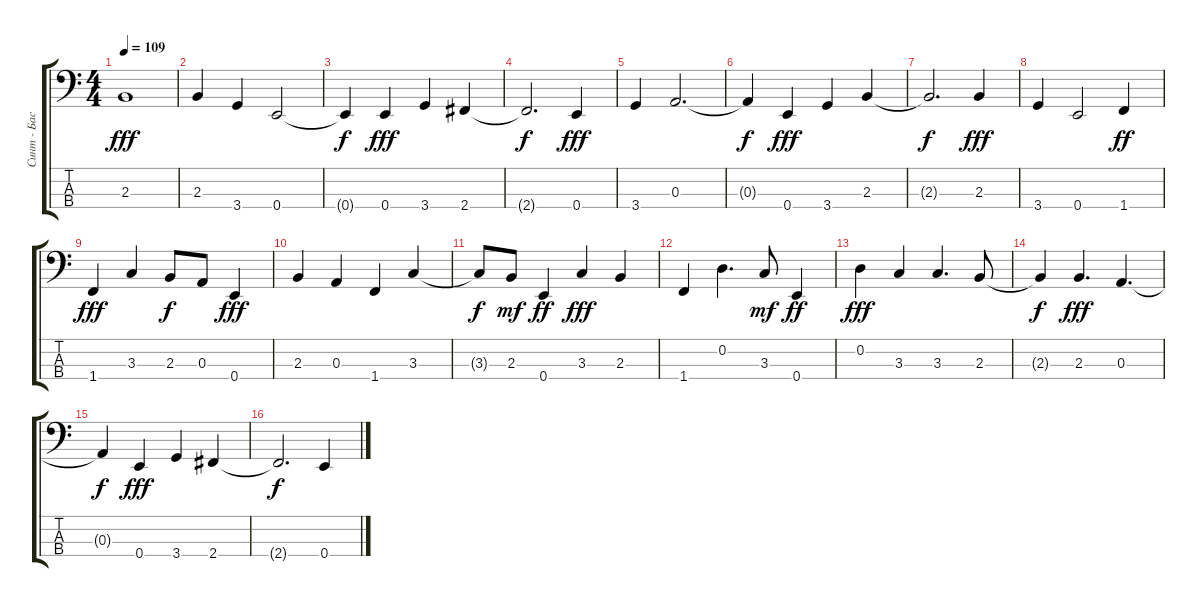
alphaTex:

\track ("Синт - Бас" "Синт - Бас") {instrument synthbass1}
\staff {score tabs}
\tuning (G2 D2 A1 E1) {hide}
\ts (4 4)
\tempo 109
\clef f4
\ks c
2.3.1{dy fff} |
2.3.4 3.4.4 0.4.2 |
0.4{t}.4{dy f} 0.4.4{dy fff} 3.4.4 2.4.4 |
2.4{t}.2{d dy f} 0.4.4{dy fff} |
3.4.4 0.3.2{d} |
0.3{t}.4{dy f} 0.4.4{dy fff} 3.4.4 2.3.4 |
2.3{t}.2{d dy f} 2.3.4{dy fff} |
3.4.4 0.4.2 1.4.4{dy ff} |
1.4.4{dy fff} 3.3.4 2.3.8{dy f} 0.3.8 0.4.4{dy fff} |
2.3.4 0.3.4 1.4.4 3.3.4 |
3.3{t}.8{dy f} 2.3.8{dy mf} 0.4.4{dy ff} 3.3.4{dy fff} 2.3.4 |
1.4.4 0.2.4{d} 3.3.8{dy mf} 0.4.4{dy ff} |
0.2.4{dy fff} 3.3.4 3.3.4{d} 2.3.8 |
2.3{t}.4{dy f} 2.3.4{d dy fff} 0.3.4{d} |
0.3{t}.4{dy f} 0.4.4{dy fff} 3.4.4 2.4.4 |
2.4{t}.2{d dy f} 0.4.4
